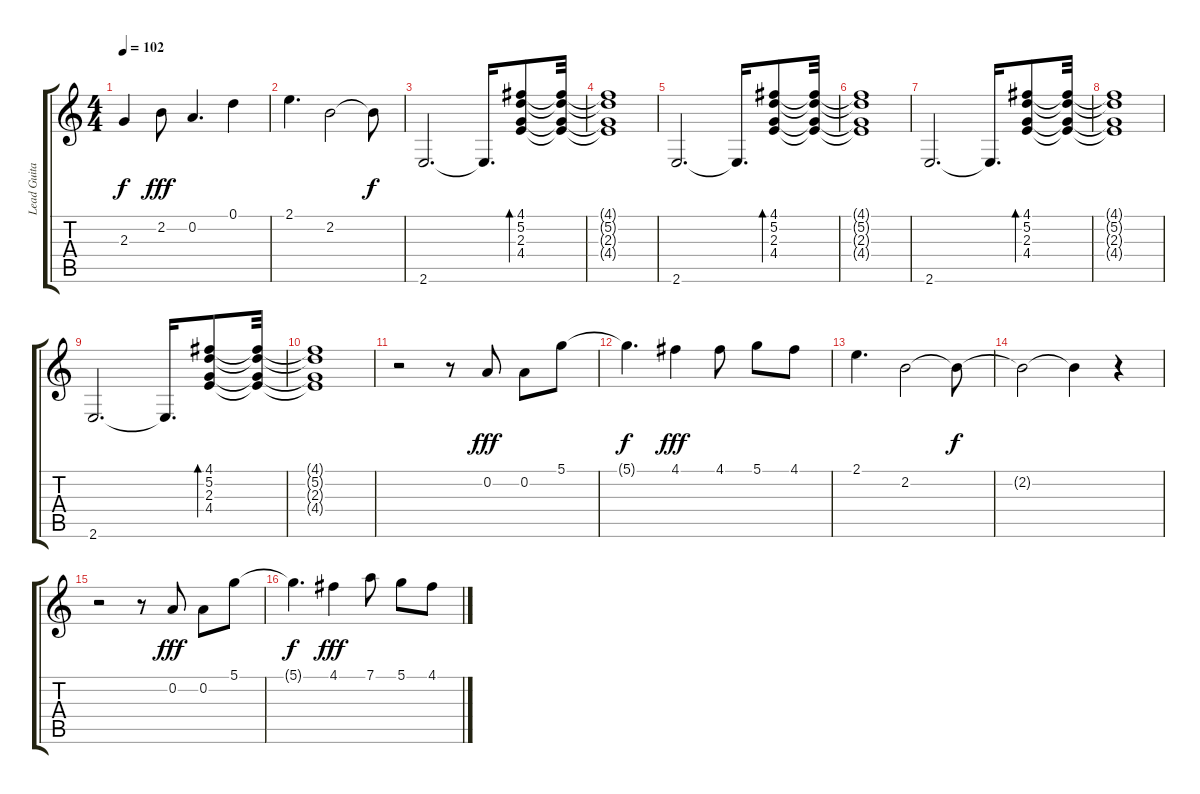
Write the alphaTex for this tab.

\track ("Lead Guitar" "Lead Guita") {instrument overdrivenguitar}
\staff {score tabs}
\tuning (D4 A3 F3 C3 G2 D2) {hide}
\ts (4 4)
\tempo 102
\clef g2
\ks c
2.3{t}.4{dy f} 2.2.8{dy fff} 0.2.4{d} 0.1.4 |
2.1.4{d} 2.2.2 2.2{t}.8{dy f} |
2.6.2{d} 2.6{t}.16{d} (4.1 5.2 2.3 4.4).8{bd 240} (4.1{t} 5.2{t} 2.3{t} 4.4{t}).32 |
(4.1{t} 5.2{t} 2.3{t} 4.4{t}).1 |
2.6.2{d} 2.6{t}.16{d} (4.1 5.2 2.3 4.4).8{bd 240} (4.1{t} 5.2{t} 2.3{t} 4.4{t}).32 |
(4.1{t} 5.2{t} 2.3{t} 4.4{t}).1 |
2.6.2{d} 2.6{t}.16{d} (4.1 5.2 2.3 4.4).8{bd 240} (4.1{t} 5.2{t} 2.3{t} 4.4{t}).32 |
(4.1{t} 5.2{t} 2.3{t} 4.4{t}).1 |
2.6.2{d} 2.6{t}.16{d} (4.1 5.2 2.3 4.4).8{bd 240} (4.1{t} 5.2{t} 2.3{t} 4.4{t}).32 |
(4.1{t} 5.2{t} 2.3{t} 4.4{t}).1 |
r.2 r.8 0.2.8{dy fff} 0.2.8 5.1.8 |
5.1{t}.4{d dy f} 4.1.4{dy fff} 4.1.8 5.1.8 4.1.8 |
2.1.4{d} 2.2.2 2.2{t}.8{dy f} |
2.2{t}.2 2.2{t}.4 r.4 |
r.2 r.8 0.2.8{dy fff} 0.2.8 5.1.8 |
5.1{t}.4{d dy f} 4.1.4{dy fff} 7.1.8 5.1.8 4.1.8
